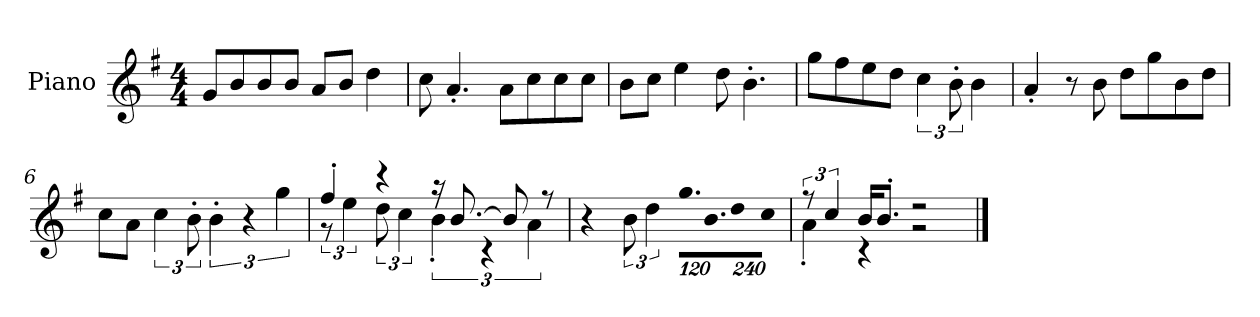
**kern
*part1
*staff1
*I"Piano
*I'P-no
*clefG2
*k[f#]
*M4/4
*MM90
=1
8g/L
8b/
8b/
8b/J
8a/L
8b/J
4dd\
=2
8cc\
4.a'/
8a\L
8cc\
8cc\
8cc\J
=3
8b\L
8cc\J
4ee\
8dd\
4.b'\
=4
8gg\L
8ff#\
8ee\
8dd\J
6cc\
12b'\
4b\
=5
4a'/
8r
8b\
8dd\L
8gg\
8b\
8dd\J
!!LO:LB:g=z
=6
8cc\L
8a\J
6cc\
12b'\
6b'\
6r
6gg\
=7
*^
4ff#'/	12r
.	6ee\
4r	12dd\
.	6cc\
16r	6b'\
[8.b/	.
.	6r
8b/]	.
.	6a\
8r	.
*v	*v
=8
4r
12b\
6dd\
*Xbrackettup
!LO:N:vis=16.
960%103gg\LL
!LO:N:vis=16.
960%103b\J
!LO:N:vis=8
960%137dd\
!LO:N:vis=8
960%137cc\J
=9
*brackettup
*^
12r	4a'\
6cc/	.
16b/KL	4r
8.b'/J	.
2r	2r
*v	*v
==
*-
